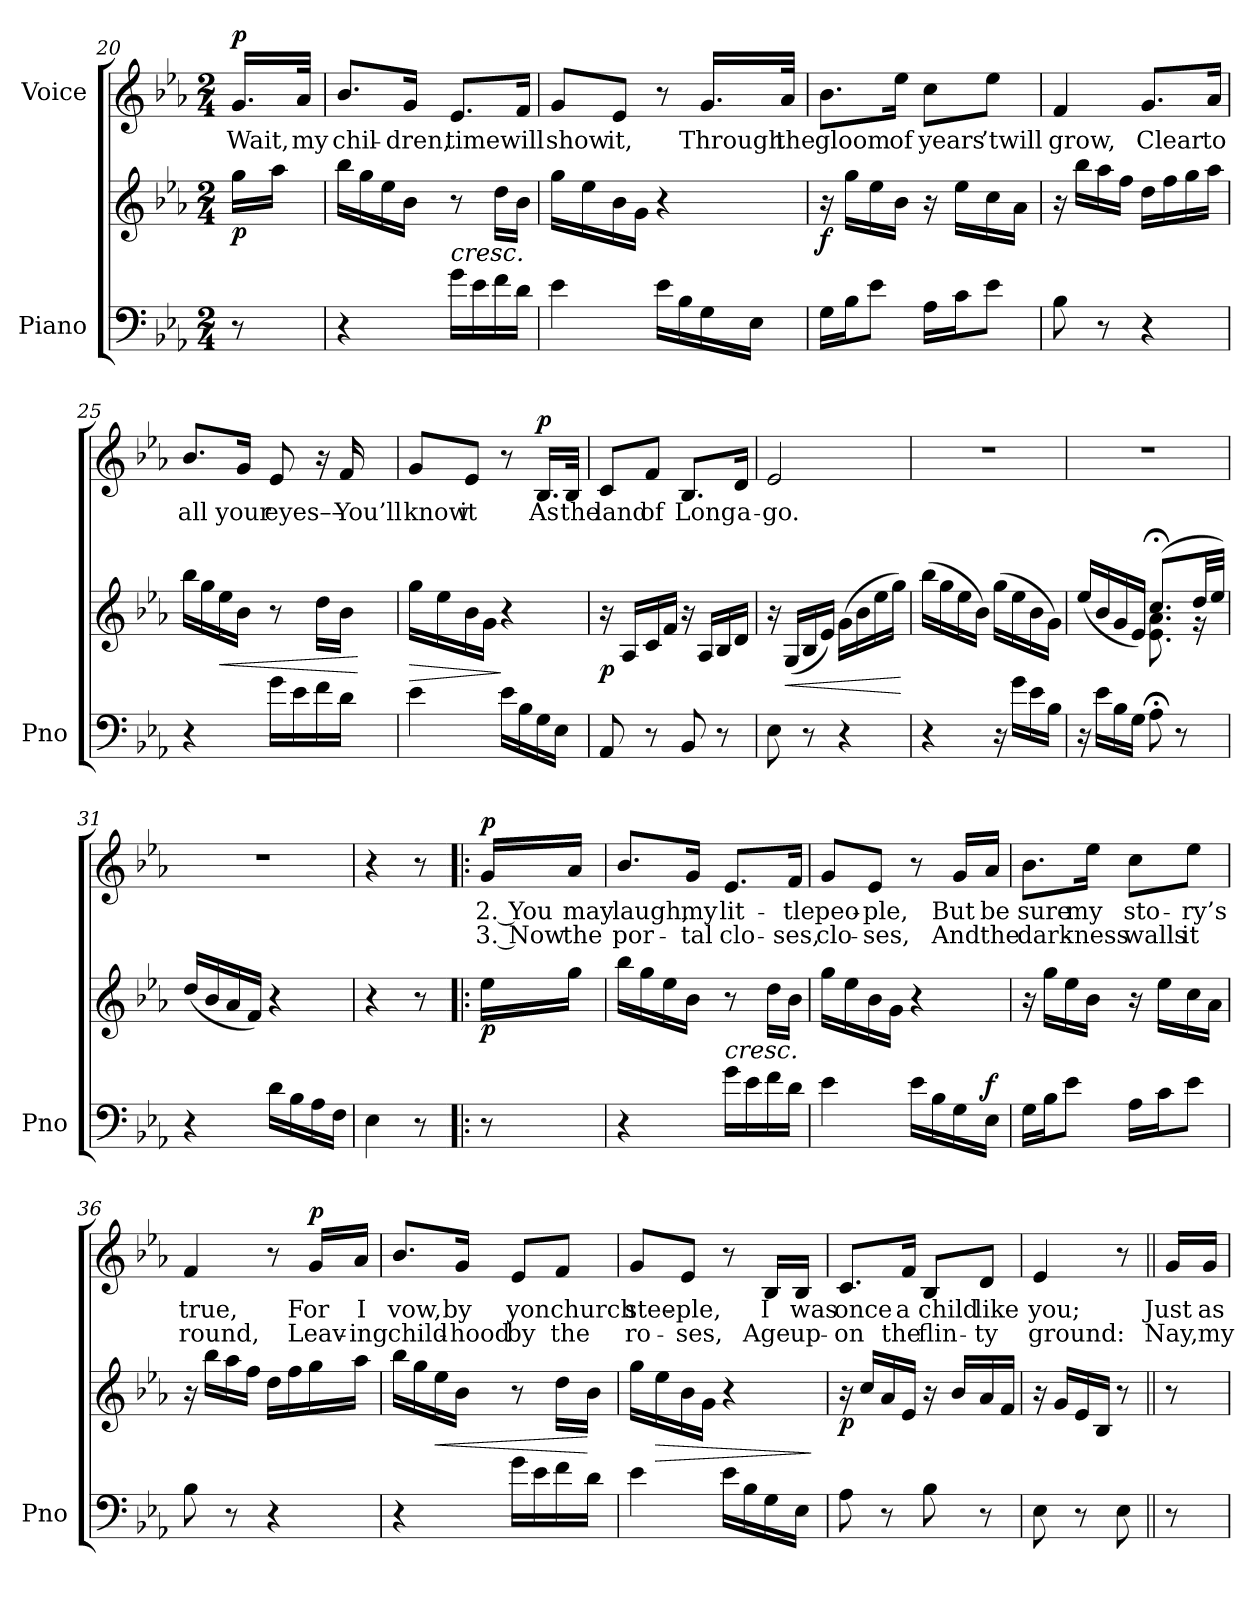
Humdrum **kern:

**kern	**kern	**dynam	**kern	**text	**text	**dynam
*part2	*part2	*part2	*part1	*part1	*part1	*part1
*staff3	*staff2	*staff2/3	*staff1	*staff1	*staff1	*staff1
*I"Piano	*	*	*I"Voice	*	*	*
*I'Pno	*	*	*	*	*	*
*clefF4	*clefG2	*	*clefG2	*	*	*
*k[b-e-a-]	*k[b-e-a-]	*	*k[b-e-a-]	*	*	*
*M2/4	*M2/4	*	*M2/4	*	*	*
=20X3	=20X3	=20X3	=20X3	=20X3	=20X3	=20X3
!	!	!LO:DY:b	!	!LO:LY:b	!	!LO:DY:a
8r	16gg\LL	p	16.g/LL	Wait,	.	p
.	16aa-\JJ	.	.	.	.	.
!	!	!	!	!LO:LY:b	!	!
.	.	.	32a-/JJk	my	.	.
!!LO:LB:g=z
=21	=21	=21	=21	=21	=21	=21
!	!	!	!	!LO:LY:b	!	!
4r	16bb-\LL	.	8.b-/L	chil-	.	.
.	16gg\	.	.	.	.	.
.	16ee-\	.	.	.	.	.
!	!	!	!	!LO:LY:b	!	!
.	16b-\JJ	.	16g/Jk	-dren,	.	.
!	!LO:TX:b:i:t=cresc.	!	!	!	!	!
!	!	!	!	!LO:LY:b	!	!
16g\LL	8r	.	8.e-/L	time	.	.
16e-\	.	.	.	.	.	.
16f\	16dd\LL	.	.	.	.	.
!	!	!	!	!LO:LY:b	!	!
16d\JJ	16b-\JJ	.	16f/Jk	will	.	.
=22	=22	=22	=22	=22	=22	=22
!	!	!	!	!LO:LY:b	!	!
4e-\	16gg\LL	.	8g/L	show	.	.
.	16ee-\	.	.	.	.	.
!	!	!	!	!LO:LY:b	!	!
.	16b-\	.	8e-/J	it,	.	.
.	16g\JJ	.	.	.	.	.
16e-\LL	4r	.	8r	.	.	.
16B-\	.	.	.	.	.	.
!	!	!	!	!LO:LY:b	!	!
16G\	.	.	16.g/LL	Through	.	.
16E-\JJ	.	.	.	.	.	.
!	!	!	!	!LO:LY:b	!	!
.	.	.	32a-/JJk	the	.	.
=23	=23	=23	=23	=23	=23	=23
!	!	!LO:DY:b	!	!LO:LY:b	!	!
16G\LL	16r	f	8.b-\L	gloom	.	.
16B-\J	16gg\LL	.	.	.	.	.
8e-\J	16ee-\	.	.	.	.	.
!	!	!	!	!LO:LY:b	!	!
.	16b-\JJ	.	16ee-\Jk	of	.	.
!	!	!	!	!LO:LY:b	!	!
16A-\LL	16r	.	8cc\L	years	.	.
16c\J	16ee-\LL	.	.	.	.	.
!	!	!	!	!LO:LY:b	!	!
8e-\J	16cc\	.	8ee-\J	’twill	.	.
.	16a-\JJ	.	.	.	.	.
=24	=24	=24	=24	=24	=24	=24
!	!	!	!	!LO:LY:b	!	!
8B-\	16r	.	4f/	grow,	.	.
.	16bb-\LL	.	.	.	.	.
8r	16aa-\	.	.	.	.	.
.	16ff\JJ	.	.	.	.	.
!	!	!	!	!LO:LY:b	!	!
4r	16dd\LL	.	8.g/L	Clear	.	.
.	16ff\	.	.	.	.	.
.	16gg\	.	.	.	.	.
!	!	!	!	!LO:LY:b	!	!
.	16aa-\JJ	.	16a-/Jk	to	.	.
!!LO:LB:g=z
=25	=25	=25	=25	=25	=25	=25
!	!	!	!	!LO:LY:b	!	!
4r	16bb-\LL	.	8.b-/L	all	.	.
.	16gg\	.	.	.	.	.
!	!	!LO:HP:b	!	!	!	!
.	16ee-\	<	.	.	.	.
!	!	!	!	!LO:LY:b	!	!
.	16b-\JJ	.	16g/Jk	your	.	.
!	!	!	!	!LO:LY:b	!	!
16g\LL	8r	.	8e-/	eyes––	.	.
16e-\	.	.	.	.	.	.
16f\	16dd\LL	.	16r	.	.	.
!	!	!	!	!LO:LY:b	!	!
16d\JJ	16b-\JJ	.	16f/	You’ll	.	.
.	.	[	.	.	.	.
=26	=26	=26	=26	=26	=26	=26
!	!	!LO:HP:b	!	!LO:LY:b	!	!
4e-\	16gg\LL	>	8g/L	know	.	.
.	16ee-\	.	.	.	.	.
!	!	!	!	!LO:LY:b	!	!
.	16b-\	.	8e-/J	it	.	.
.	16g\JJ	.	.	.	.	.
16e-\LL	4r	]	8r	.	.	.
16B-\	.	.	.	.	.	.
!	!	!	!	!LO:LY:b	!	!LO:DY:a
16G\	.	.	16.B-/LL	As	.	p
16E-\JJ	.	.	.	.	.	.
!	!	!	!	!LO:LY:b	!	!
.	.	.	32B-/JJk	the	.	.
=27	=27	=27	=27	=27	=27	=27
!	!	!LO:DY:b	!	!LO:LY:b	!	!
8AA-/	16r	p	8c/L	land	.	.
.	16A-/LL	.	.	.	.	.
!	!	!	!	!LO:LY:b	!	!
8r	16c/	.	8f/J	of	.	.
.	16f/JJ	.	.	.	.	.
!	!	!	!	!LO:LY:b	!	!
8BB-/	16r	.	8.B-/L	Long	.	.
.	16A-/LL	.	.	.	.	.
8r	16B-/	.	.	.	.	.
!	!	!	!	!LO:LY:b	!	!
.	16d/JJ	.	16d/Jk	a-	.	.
=28	=28	=28	=28	=28	=28	=28
!	!	!	!	!LO:LY:b	!	!
8E-\	16r	.	2e-/	-go.	.	.
!	!	!LO:HP:b	!	!	!	!
.	(<16G/LL	<	.	.	.	.
8r	16B-/	.	.	.	.	.
.	16e-/JJ)	.	.	.	.	.
4r	(>16g\LL	.	.	.	.	.
.	16b-\	.	.	.	.	.
.	16ee-\	.	.	.	.	.
.	16gg\JJ)	.	.	.	.	.
.	.	[	.	.	.	.
!!LO:PB:g=z
=29	=29	=29	=29	=29	=29	=29
4r	(>16bb-\LL	.	2r	.	.	.
.	16gg\	.	.	.	.	.
.	16ee-\	.	.	.	.	.
.	16b-\JJ)	.	.	.	.	.
16r	(>16gg\LL	.	.	.	.	.
16g\LL	16ee-\	.	.	.	.	.
16e-\	16b-\	.	.	.	.	.
16B-\JJ	16g\JJ)	.	.	.	.	.
=30	=30	=30	=30	=30	=30	=30
*	*^	*	*	*	*	*
16r	(<16ee-/LL	4rgyy	.	2r	.	.	.
16e-\LL	16b-/	.	.	.	.	.	.
16B-\	16g/	.	.	.	.	.	.
16G\JJ	16e-/JJ)	.	.	.	.	.	.
8A-;<\	(>8.cc;</L	8.e-\ 8.a-\	.	.	.	.	.
8r	.	.	.	.	.	.	.
.	32dd/LL	16r	.	.	.	.	.
.	32ee-/JJJ)	.	.	.	.	.	.
*	*v	*v	*	*	*	*	*
=31	=31	=31	=31	=31	=31	=31
4r	(<16dd/LL	.	2r	.	.	.
.	16b-/	.	.	.	.	.
.	16a-/	.	.	.	.	.
.	16f/JJ)	.	.	.	.	.
16d\LL	4r	.	.	.	.	.
16B-\	.	.	.	.	.	.
16A-\	.	.	.	.	.	.
16F\JJ	.	.	.	.	.	.
=32	=32	=32	=32	=32	=32	=32
4E-\	4r	.	4r	.	.	.
8r	8r	.	8r	.	.	.
=32X4!|:	=32X4!|:	=32X4!|:	=32X4!|:	=32X4!|:	=32X4!|:	=32X4!|:
!	!	!LO:DY:b	!	!LO:LY:b	!LO:LY:b	!LO:DY:a
8r	16ee-\LL	p	16g/LL	2. You	3. Now	p
!	!	!	!	!LO:LY:b	!LO:LY:b	!
.	16gg\JJ	.	16a-/JJ	may	the	.
!!LO:LB:g=z
=33	=33	=33	=33	=33	=33	=33
!	!	!	!	!LO:LY:b	!LO:LY:b	!
4r	16bb-\LL	.	8.b-/L	laugh,	por-	.
.	16gg\	.	.	.	.	.
.	16ee-\	.	.	.	.	.
!	!	!	!	!LO:LY:b	!LO:LY:b	!
.	16b-\JJ	.	16g/Jk	my	-tal	.
!	!LO:TX:b:i:t=cresc.	!	!	!	!	!
!	!	!	!	!LO:LY:b	!LO:LY:b	!
16g\LL	8r	.	8.e-/L	lit-	clo-	.
16e-\	.	.	.	.	.	.
16f\	16dd\LL	.	.	.	.	.
!	!	!	!	!LO:LY:b	!LO:LY:b	!
16d\JJ	16b-\JJ	.	16f/Jk	-tle	-ses,	.
=34	=34	=34	=34	=34	=34	=34
!	!	!	!	!LO:LY:b	!LO:LY:b	!
4e-\	16gg\LL	.	8g/L	peo-	clo-	.
.	16ee-\	.	.	.	.	.
!	!	!	!	!LO:LY:b	!LO:LY:b	!
.	16b-\	.	8e-/J	-ple,	-ses,	.
.	16g\JJ	.	.	.	.	.
16e-\LL	4r	.	8r	.	.	.
16B-\	.	.	.	.	.	.
!	!	!	!	!LO:LY:b	!LO:LY:b	!
16G\	.	.	16g/LL	But	And	.
!	!	!LO:DY:a=2	!	!LO:LY:b	!LO:LY:b	!
16E-\JJ	.	f	16a-/JJ	be	the	.
=35	=35	=35	=35	=35	=35	=35
!	!	!	!	!LO:LY:b	!LO:LY:b	!
16G\LL	16r	.	8.b-\L	sure	dark-	.
16B-\J	16gg\LL	.	.	.	.	.
8e-\J	16ee-\	.	.	.	.	.
!	!	!	!	!LO:LY:b	!LO:LY:b	!
.	16b-\JJ	.	16ee-\Jk	my	-ness	.
!	!	!	!	!LO:LY:b	!LO:LY:b	!
16A-\LL	16r	.	8cc\L	sto-	walls	.
16c\J	16ee-\LL	.	.	.	.	.
!	!	!	!	!LO:LY:b	!LO:LY:b	!
8e-\J	16cc\	.	8ee-\J	-ry’s	it	.
.	16a-\JJ	.	.	.	.	.
=36	=36	=36	=36	=36	=36	=36
!	!	!	!	!LO:LY:b	!LO:LY:b	!
8B-\	16r	.	4f/	true,	round,	.
.	16bb-\LL	.	.	.	.	.
8r	16aa-\	.	.	.	.	.
.	16ff\JJ	.	.	.	.	.
4r	16dd\LL	.	8r	.	.	.
.	16ff\	.	.	.	.	.
!	!	!	!	!LO:LY:b	!LO:LY:b	!LO:DY:a
.	16gg\	.	16g/LL	For	Leav-	p
!	!	!	!	!LO:LY:b	!LO:LY:b	!
.	16aa-\JJ	.	16a-/JJ	I	-ing	.
!!LO:LB:g=z
=37	=37	=37	=37	=37	=37	=37
!	!	!	!	!LO:LY:b	!LO:LY:b	!
4r	16bb-\LL	.	8.b-/L	vow,	child-	.
.	16gg\	.	.	.	.	.
!	!	!LO:HP:b	!	!	!	!
.	16ee-\	<	.	.	.	.
!	!	!	!	!LO:LY:b	!LO:LY:b	!
.	16b-\JJ	.	16g/Jk	by	-hood	.
!	!	!	!	!LO:LY:b	!LO:LY:b	!
16g\LL	8r	.	8e-/L	yon	by	.
16e-\	.	.	.	.	.	.
!	!	!	!	!LO:LY:b	!LO:LY:b	!
16f\	16dd\LL	.	8f/J	church	the	.
16d\JJ	16b-\JJ	[	.	.	.	.
=38	=38	=38	=38	=38	=38	=38
!	!	!	!	!LO:LY:b	!LO:LY:b	!
4e-\	16gg\LL	.	8g/L	stee-	ro-	.
!	!	!LO:HP:b	!	!	!	!
.	16ee-\	>	.	.	.	.
!	!	!	!	!LO:LY:b	!LO:LY:b	!
.	16b-\	.	8e-/J	-ple,	-ses,	.
.	16g\JJ	.	.	.	.	.
16e-\LL	4r	.	8r	.	.	.
16B-\	.	.	.	.	.	.
!	!	!	!	!LO:LY:b	!LO:LY:b	!
16G\	.	.	16B-/LL	I	Age	.
!	!	!	!	!LO:LY:b	!LO:LY:b	!
16E-\JJ	.	.	16B-/JJ	was	up-	.
.	.	]	.	.	.	.
=39	=39	=39	=39	=39	=39	=39
!	!	!LO:DY:b	!	!LO:LY:b	!LO:LY:b	!
8A-\	16r	p	8.c/L	once	-on	.
.	16cc/LL	.	.	.	.	.
8r	16a-/	.	.	.	.	.
!	!	!	!	!LO:LY:b	!LO:LY:b	!
.	16e-/JJ	.	16f/Jk	a	the	.
!	!	!	!	!LO:LY:b	!LO:LY:b	!
8B-\	16r	.	8B-/L	child	flin-	.
.	16b-/LL	.	.	.	.	.
!	!	!	!	!LO:LY:b	!LO:LY:b	!
8r	16a-/	.	8d/J	like	-ty	.
.	16f/JJ	.	.	.	.	.
=40	=40	=40	=40	=40	=40	=40
!	!	!	!	!LO:LY:b	!LO:LY:b	!
8E-\	16r	.	4e-/	you;	ground:	.
.	16g/LL	.	.	.	.	.
8r	16e-/	.	.	.	.	.
.	16B-/JJ	.	.	.	.	.
8E-\	8r	.	8r	.	.	.
!!LO:LB:g=z
=40X5||	=40X5||	=40X5||	=40X5||	=40X5||	=40X5||	=40X5||
!	!	!	!	!LO:LY:b	!LO:LY:b	!
8r	8r	.	16g/LL	Just	Nay,	.
!	!	!	!	!LO:LY:b	!LO:LY:b	!
.	.	.	16g/JJ	as	my	.
=	=	=	=	=	=	=
*-	*-	*-	*-	*-	*-	*-
